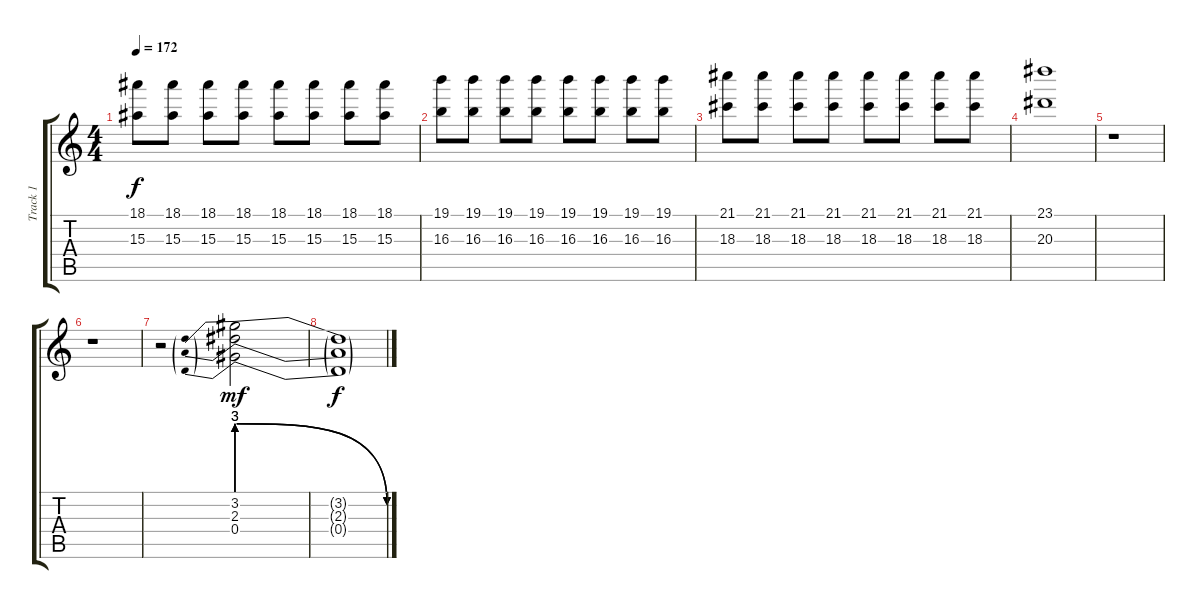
\track ("Track 1" "Track 1") {instrument distortionguitar}
\staff {score tabs}
\tuning (E4 B3 G3 D3 A2 E2) {hide}
\ts (4 4)
\tempo 172
\clef g2
\ks c
(18.1 15.3).8{dy f} (18.1 15.3).8 (18.1 15.3).8 (18.1 15.3).8 (18.1 15.3).8 (18.1 15.3).8 (18.1 15.3).8 (18.1 15.3).8 |
(19.1 16.3).8 (19.1 16.3).8 (19.1 16.3).8 (19.1 16.3).8 (19.1 16.3).8 (19.1 16.3).8 (19.1 16.3).8 (19.1 16.3).8 |
(21.1 18.3).8 (21.1 18.3).8 (21.1 18.3).8 (21.1 18.3).8 (21.1 18.3).8 (21.1 18.3).8 (21.1 18.3).8 (21.1 18.3).8 |
(23.1 20.3).1{volume 2 balance 8} |
r.1 |
r.1{volume 10} |
r.2 (3.2{be (prebendrelease 0 12 60 0)} 2.3{be (prebendrelease 0 12 60 0)} 0.4{be (prebendrelease 0 12 60 0)}).2{dy mf} |
(3.2{t} 2.3{t} 0.4{t}).1{dy f}
